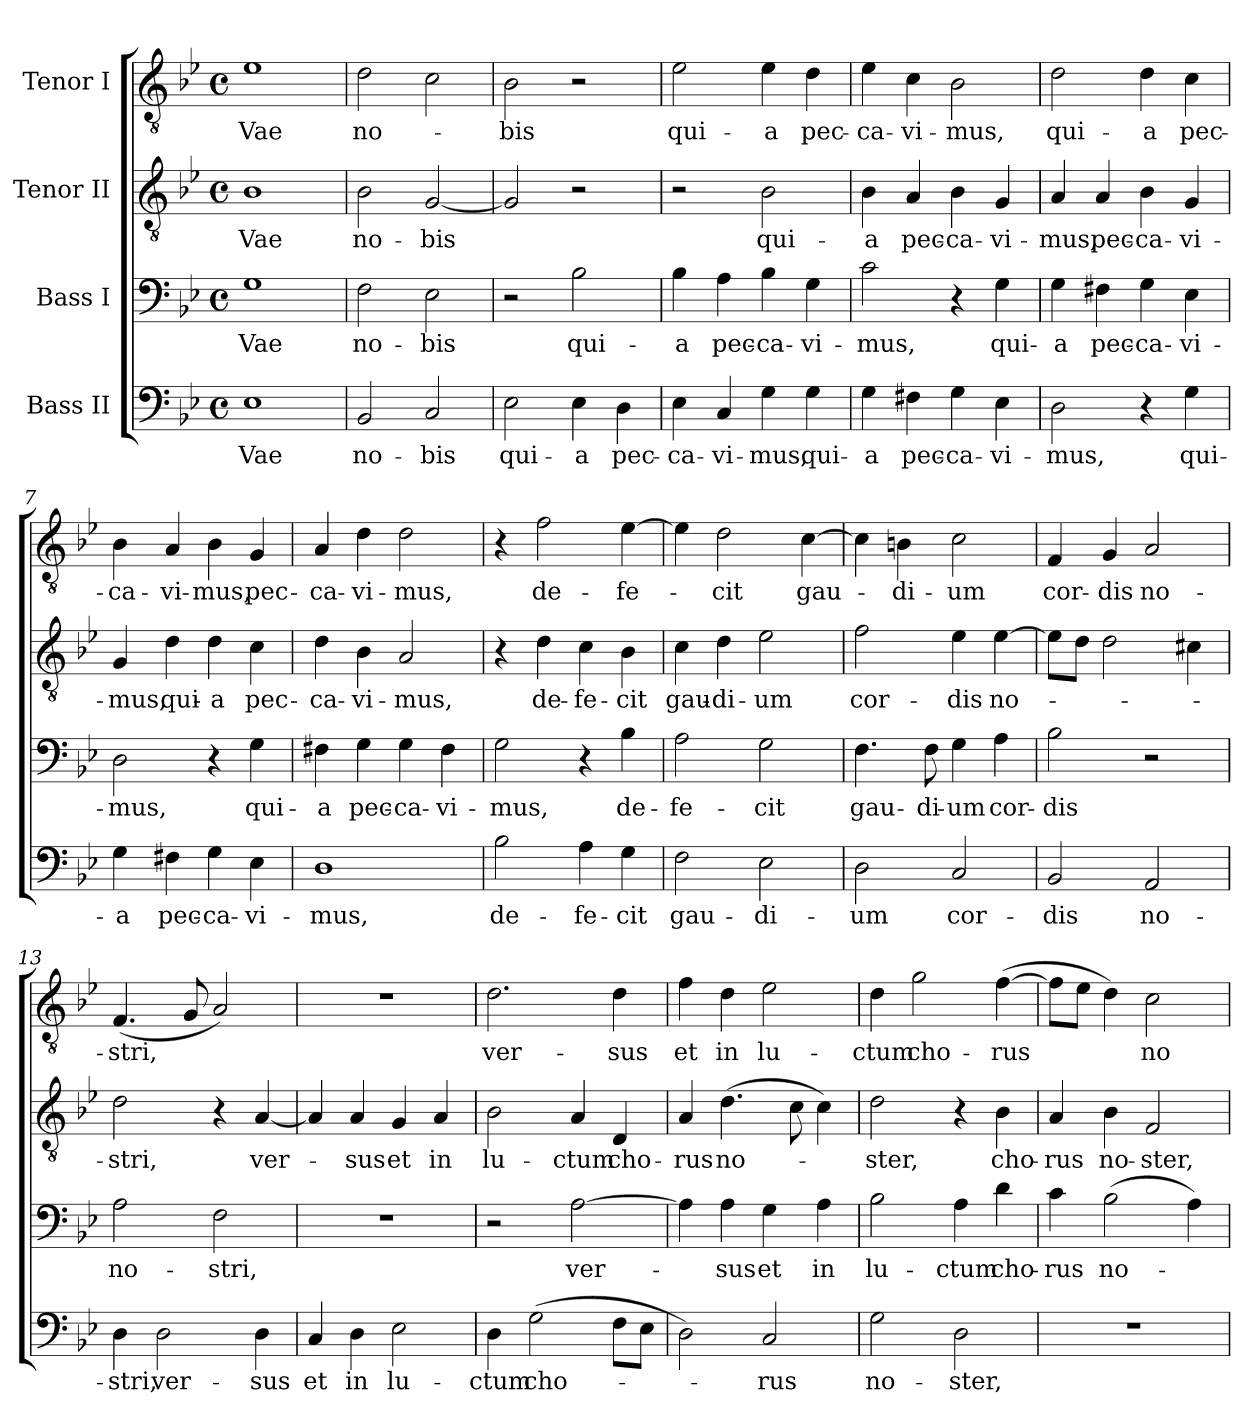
**kern	**text	**kern	**text	**kern	**text	**kern	**text
*part4	*part4	*part3	*part3	*part2	*part2	*part1	*part1
*staff4	*staff4	*staff3	*staff3	*staff2	*staff2	*staff1	*staff1
*I"Bass II	*	*I"Bass I	*	*I"Tenor II	*	*I"Tenor I	*
*clefF4	*	*clefF4	*	*clefGv2	*	*clefGv2	*
*k[b-e-]	*	*k[b-e-]	*	*k[b-e-]	*	*k[b-e-]	*
*B-:	*	*B-:	*	*B-:	*	*B-:	*
*M4/4	*	*M4/4	*	*M4/4	*	*M4/4	*
*met(c)	*	*met(c)	*	*met(c)	*	*met(c)	*
=1	=1	=1	=1	=1	=1	=1	=1
1E-	Vae	1G	Vae	1B-	Vae	1e-	Vae
=2	=2	=2	=2	=2	=2	=2	=2
2BB-/	no-	2F\	no-	2B-\	no-	2d\	no-
2C/	-bis	2E-\	-bis	[2G/	-bis	2c\	.
=3	=3	=3	=3	=3	=3	=3	=3
2E-\	qui-	2r	.	2G/]	.	2B-\	-bis
4E-\	-a	2B-\	qui-	2r	.	2r	.
4D\	pec-	.	.	.	.	.	.
=4	=4	=4	=4	=4	=4	=4	=4
4E-\	-ca-	4B-\	-a	2r	.	2e-\	qui-
4C/	-vi-	4A\	pec-	.	.	.	.
4G\	-mus,	4B-\	-ca-	2B-\	qui-	4e-\	-a
4G\	qui-	4G\	-vi-	.	.	4d\	pec-
=5	=5	=5	=5	=5	=5	=5	=5
4G\	-a	2c\	-mus,	4B-\	-a	4e-\	-ca-
4F#X\	pec-	.	.	4A/	pec-	4c\	-vi-
4G\	-ca-	4r	.	4B-\	-ca-	2B-\	-mus,
4E-\	-vi-	4G\	qui-	4G/	-vi-	.	.
=6	=6	=6	=6	=6	=6	=6	=6
2D\	-mus,	4G\	-a	4A/	-mus,	2d\	qui-
.	.	4F#X\	pec-	4A/	pec-	.	.
4r	.	4G\	-ca-	4B-\	-ca-	4d\	-a
4G\	qui-	4E-\	-vi-	4G/	-vi-	4c\	pec-
!!LO:LB:g=z
=7	=7	=7	=7	=7	=7	=7	=7
4G\	-a	2D\	-mus,	4G/	-mus,	4B-\	-ca-
4F#X\	pec-	.	.	4d\	qui-	4A/	-vi-
4G\	-ca-	4r	.	4d\	-a	4B-\	-mus,
4E-\	-vi-	4G\	qui-	4c\	pec-	4G/	pec-
=8	=8	=8	=8	=8	=8	=8	=8
1D	-mus,	4F#X\	-a	4d\	-ca-	4A/	-ca-
.	.	4G\	pec-	4B-\	-vi-	4d\	-vi-
.	.	4G\	-ca-	2A/	-mus,	2d\	-mus,
.	.	4F#\	-vi-	.	.	.	.
=9	=9	=9	=9	=9	=9	=9	=9
2B-\	de-	2G\	-mus,	4r	.	4r	.
.	.	.	.	4d\	de-	2f\	de-
4A\	-fe-	4r	.	4c\	-fe-	.	.
4G\	-cit	4B-\	de-	4B-\	-cit	[4e-\	-fe-
=10	=10	=10	=10	=10	=10	=10	=10
2F\	gau-	2A\	-fe-	4c\	gau-	4e-\]	.
.	.	.	.	4d\	-di-	2d\	-cit
2E-\	-di-	2G\	-cit	2e-\	-um	.	.
.	.	.	.	.	.	[4c\	gau-
=11	=11	=11	=11	=11	=11	=11	=11
2D\	-um	4.F\	gau-	2f\	cor-	4c\]	.
.	.	.	.	.	.	4Bn\	-di-
.	.	8F\	-di-	.	.	.	.
2C/	cor-	4G\	-um	4e-\	-dis	2c\	-um
.	.	4A\	cor-	[4e-\	no-	.	.
=12	=12	=12	=12	=12	=12	=12	=12
2BB-/	-dis	2B-\	-dis	8e-\L]	.	4F/	cor-
.	.	.	.	8d\J	.	.	.
.	.	.	.	2d\	.	4G/	-dis
2AA/	no-	2r	.	.	.	2A/	no-
.	.	.	.	4c#X\	.	.	.
!!LO:LB:g=z
=13	=13	=13	=13	=13	=13	=13	=13
4D\	-stri,	2A\	no-	2d\	-stri,	(4.F/	-stri,
2D\	ver-	.	.	.	.	.	.
.	.	.	.	.	.	8G/	.
.	.	2F\	-stri,	4r	.	2A/)	.
4D\	-sus	.	.	[4A/	ver-	.	.
=14	=14	=14	=14	=14	=14	=14	=14
4C/	et	1r	.	4A/]	.	1r	.
4D\	in	.	.	4A/	-sus	.	.
2E-\	lu-	.	.	4G/	et	.	.
.	.	.	.	4A/	in	.	.
=15	=15	=15	=15	=15	=15	=15	=15
4D\	-ctum	2r	.	2B-\	lu-	2.d\	ver-
(2G\	cho-	.	.	.	.	.	.
.	.	[2A\	ver-	4A/	-ctum	.	.
8F\L	.	.	.	4D/	cho-	4d\	-sus
8E-\J	.	.	.	.	.	.	.
=16	=16	=16	=16	=16	=16	=16	=16
2D\)	.	4A\]	.	4A/	-rus	4f\	et
.	.	4A\	-sus	(4.d\	no-	4d\	in
2C/	-rus	4G\	et	.	.	2e-\	lu-
.	.	.	.	8c\	.	.	.
.	.	4A\	in	4c\)	.	.	.
=17	=17	=17	=17	=17	=17	=17	=17
2G\	no-	2B-\	lu-	2d\	-ster,	4d\	-ctum
.	.	.	.	.	.	2g\	cho-
2D\	-ster,	4A\	-ctum	4r	.	.	.
.	.	4d\	cho-	4B-\	cho-	([4f\	-rus
=18	=18	=18	=18	=18	=18	=18	=18
1r	.	4c\	-rus	4A/	-rus	8f\L]	.
.	.	.	.	.	.	8e-\J	.
.	.	(2B-\	no-	4B-\	no-	4d\)	.
.	.	.	.	2F/	-ster,	2c\	no-
.	.	4A\)	.	.	.	.	.
=	=	=	=	=	=	=	=
*-	*-	*-	*-	*-	*-	*-	*-
